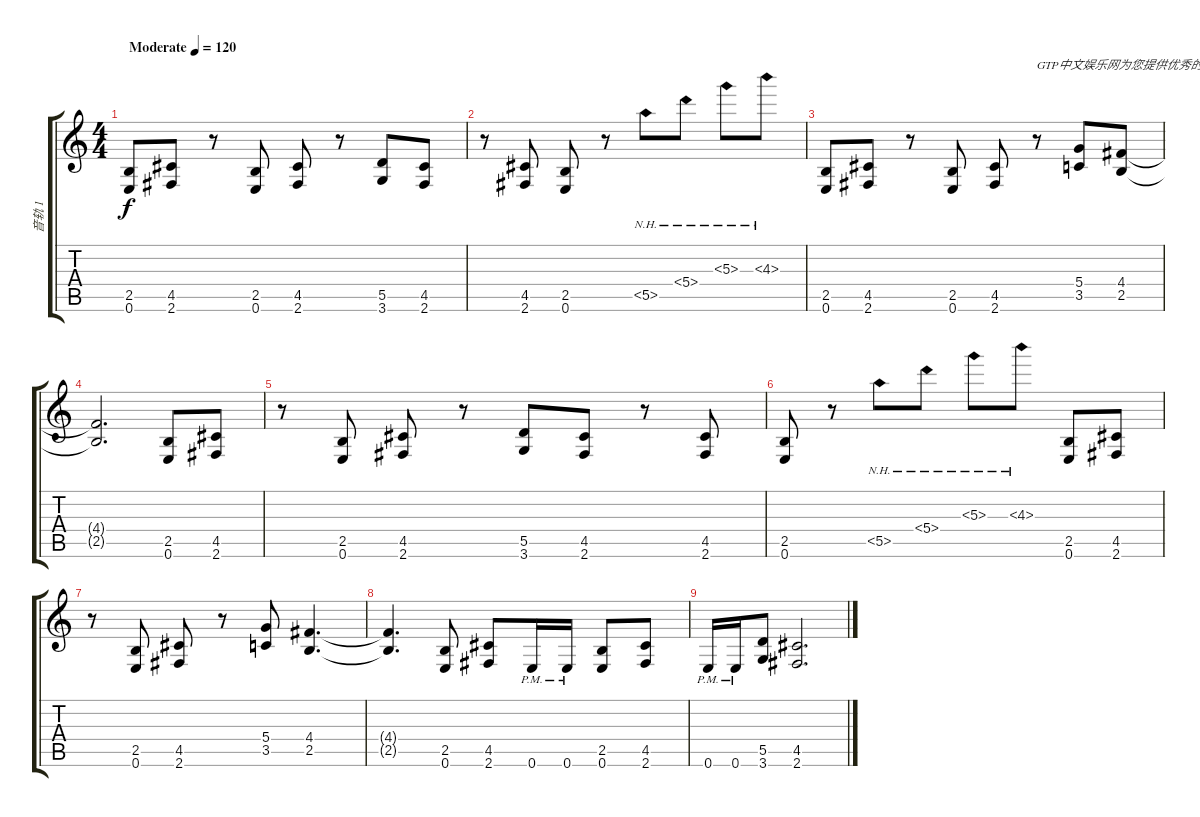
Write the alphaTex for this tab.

\track ("音轨 1" "音轨 1") {instrument overdrivenguitar}
\staff {score tabs}
\tuning (E4 B3 G3 D3 A2 E2) {hide}
\ts (4 4)
\tempo (120 "Moderate")
\clef g2
\ks c
(2.5 0.6).8{dy f instrument overdrivenguitar} (4.5 2.6).8 r.8 (2.5 0.6).8 (4.5 2.6).8 r.8 (5.5 3.6).8 (4.5 2.6).8 |
r.8 (4.5 2.6).8 (2.5 0.6).8 r.8 5.5{nh}.8 5.4{nh}.8 5.3{nh}.8 4.3{nh}.8 |
(2.5 0.6).8 (4.5 2.6).8 r.8 (2.5 0.6).8 (4.5 2.6).8 r.8{txt "GTP中文娱乐网为您提供优秀的谱子"} (5.4 3.5).8 (4.4 2.5).8 |
(4.4{t} 2.5{t}).2{d} (2.5 0.6).8 (4.5 2.6).8 |
r.8 (2.5 0.6).8 (4.5 2.6).8 r.8 (5.5 3.6).8 (4.5 2.6).8 r.8 (4.5 2.6).8 |
(2.5 0.6).8 r.8 5.5{nh}.8 5.4{nh}.8 5.3{nh}.8 4.3{nh}.8 (2.5 0.6).8 (4.5 2.6).8 |
r.8 (2.5 0.6).8 (4.5 2.6).8 r.8 (5.4 3.5).8 (4.4 2.5).4{d} |
(4.4{t} 2.5{t}).4{d} (2.5 0.6).8 (4.5 2.6).8 0.6{pm}.16 0.6{pm}.16 (2.5 0.6).8 (4.5 2.6).8 |
0.6{pm}.16 0.6{pm}.16 (5.5 3.6).8 (4.5 2.6).2{d}
